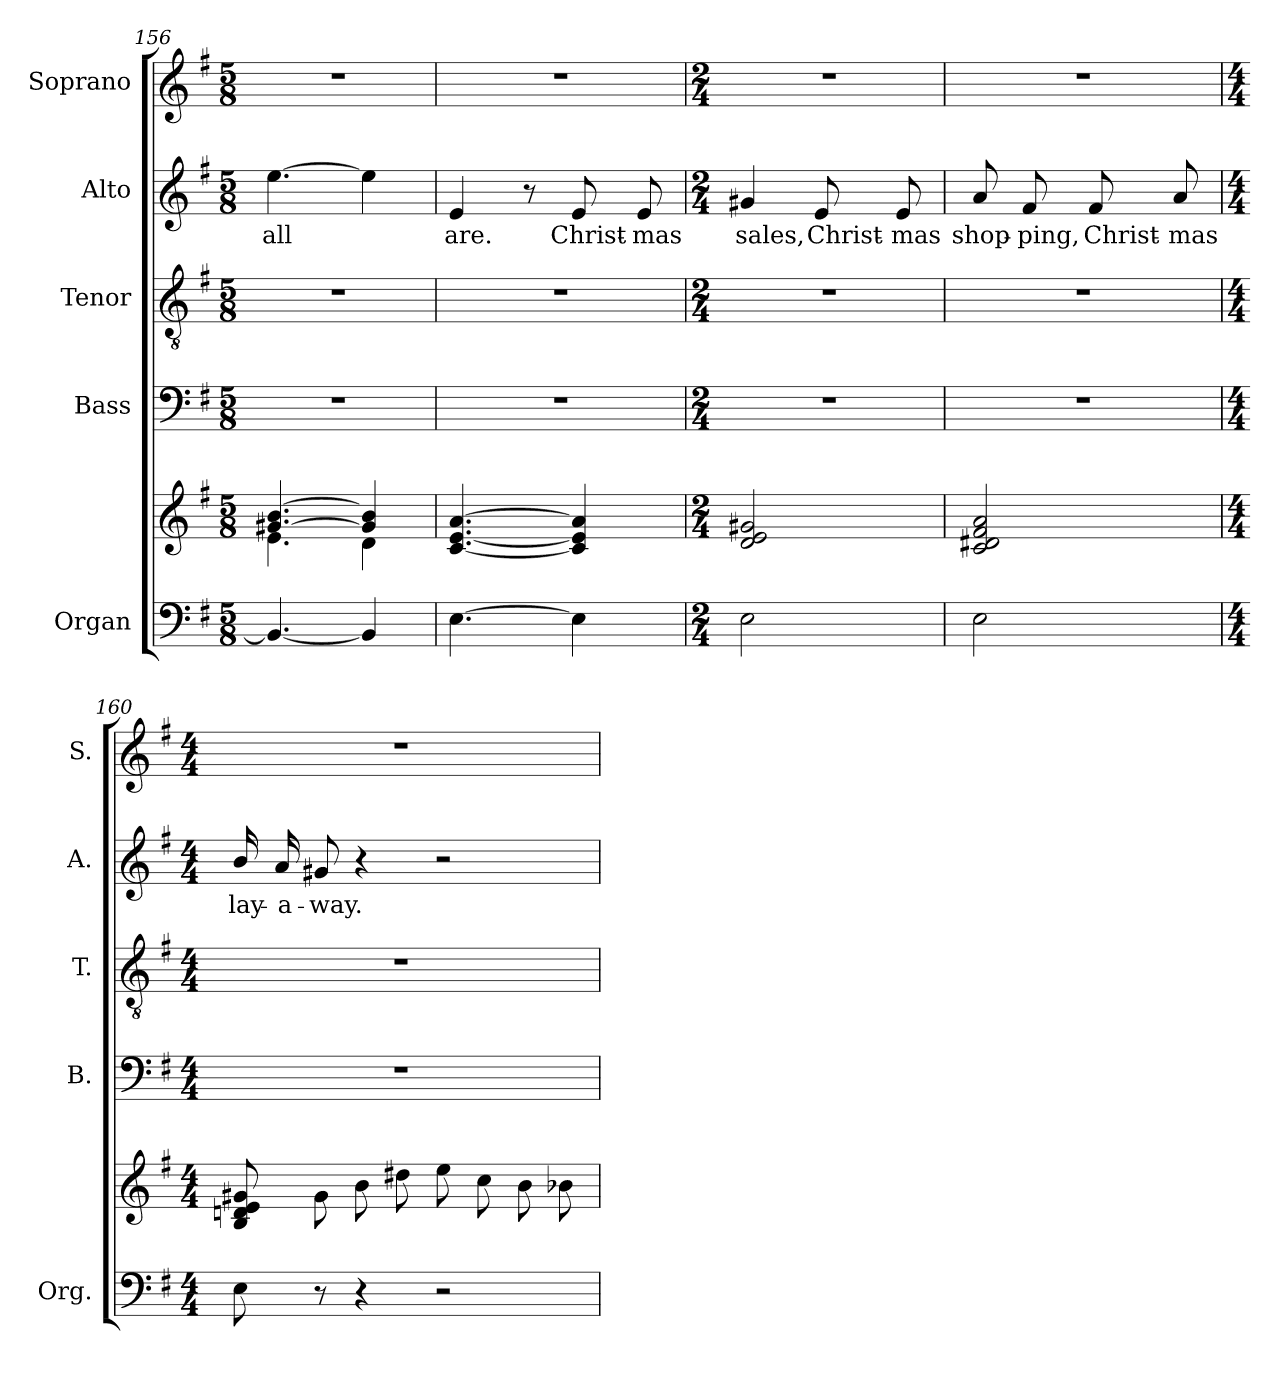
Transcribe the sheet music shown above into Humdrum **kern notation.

**kern	**kern	**kern	**kern	**kern	**text	**kern
*part5	*part5	*part4	*part3	*part2	*part2	*part1
*staff6	*staff5	*staff4	*staff3	*staff2	*staff2	*staff1
*I"Organ	*	*I"Bass	*I"Tenor	*I"Alto	*	*I"Soprano
*I'Org.	*	*I'B.	*I'T.	*I'A.	*	*I'S.
*clefF4	*clefG2	*clefF4	*clefGv2	*clefG2	*	*clefG2
*	*	*	*ITrd7c12	*	*	*
*k[f#]	*k[f#]	*k[f#]	*k[f#]	*k[f#]	*	*k[f#]
*G:	*G:	*G:	*G:	*G:	*	*G:
*M5/8	*M5/8	*M5/8	*M5/8	*M5/8	*	*M5/8
=156	=156	=156	=156	=156	=156	=156
*	*^	*	*	*	*	*
!	!	!	!LO:N:vis=1	!LO:N:vis=1	!	!	!
!	!	!	!	!	!	!LO:LY:b:color=#000000	!LO:N:vis=1
4.BBi/_	[4.g#Xi/ [4.bi	4.ei\	8%5r	8%5r	[4.eei\	all	8%5r
4BBi/]	4g#i/] 4bi]	4di\	.	.	4eei\]	.	.
=157	=157	=157	=157	=157	=157	=157	=157
!	!	!	!LO:N:vis=1	!LO:N:vis=1	!	!	!
*	*v	*v	*	*	*	*	*
*	*^	*	*	*	*	*
!	!	!	!	!	!	!LO:LY:b:color=#000000	!LO:N:vis=1
*	*v	*v	*	*	*	*	*
[4.Ei\	[4.ci/ [4.ei [4.ai	8%5r	8%5r	4ei/	are.	8%5r
.	.	.	.	8r	.	.
!	!	!	!	!	!LO:LY:b:color=#000000	!
4Ei\]	4ci/] 4ei] 4ai]	.	.	8ei/	Christ-	.
!	!	!	!	!	!LO:LY:b:color=#000000	!
.	.	.	.	8ei/	-mas	.
!!LO:PB:g=z
=158	=158	=158	=158	=158	=158	=158
*M2/4	*M2/4	*M2/4	*M2/4	*M2/4	*	*M2/4
!	!	!LO:N:vis=1	!LO:N:vis=1	!	!	!
!	!	!	!	!	!LO:LY:b:color=#000000	!LO:N:vis=1
2Ei\	2di/ 2ei 2g#Xi	2r	2r	4g#Xi/	sales,	2r
!	!	!	!	!	!LO:LY:b:color=#000000	!
.	.	.	.	8ei/	Christ-	.
!	!	!	!	!	!LO:LY:b:color=#000000	!
.	.	.	.	8ei/	-mas	.
=159	=159	=159	=159	=159	=159	=159
!	!	!LO:N:vis=1	!LO:N:vis=1	!	!	!
!	!	!	!	!	!LO:LY:b:color=#000000	!LO:N:vis=1
2Ei\	2ci/ 2d#Xi 2f#i 2ai	2r	2r	8ai/	shop-	2r
!	!	!	!	!	!LO:LY:b:color=#000000	!
.	.	.	.	8f#i/	-ping,	.
!	!	!	!	!	!LO:LY:b:color=#000000	!
.	.	.	.	8f#i/	Christ-	.
!	!	!	!	!	!LO:LY:b:color=#000000	!
.	.	.	.	8ai/	-mas	.
=160	=160	=160	=160	=160	=160	=160
*M4/4	*M4/4	*M4/4	*M4/4	*M4/4	*	*M4/4
!	!	!	!	!	!LO:LY:b:color=#000000	!
8Ei\	8Bi/ 8dni 8ei 8g#Xi	1r	1r	16bi/	lay-	1r
!	!	!	!	!	!LO:LY:b:color=#000000	!
.	.	.	.	16ai/	-a-	.
!	!	!	!	!	!LO:LY:b:color=#000000	!
8r	8g#i\	.	.	8g#Xi/	-way.	.
4r	8bi\	.	.	4r	.	.
.	8dd#Xi\	.	.	.	.	.
2r	8eei\	.	.	2r	.	.
.	8cci\	.	.	.	.	.
.	8bi\	.	.	.	.	.
.	8b-Xi\	.	.	.	.	.
=	=	=	=	=	=	=
*-	*-	*-	*-	*-	*-	*-
